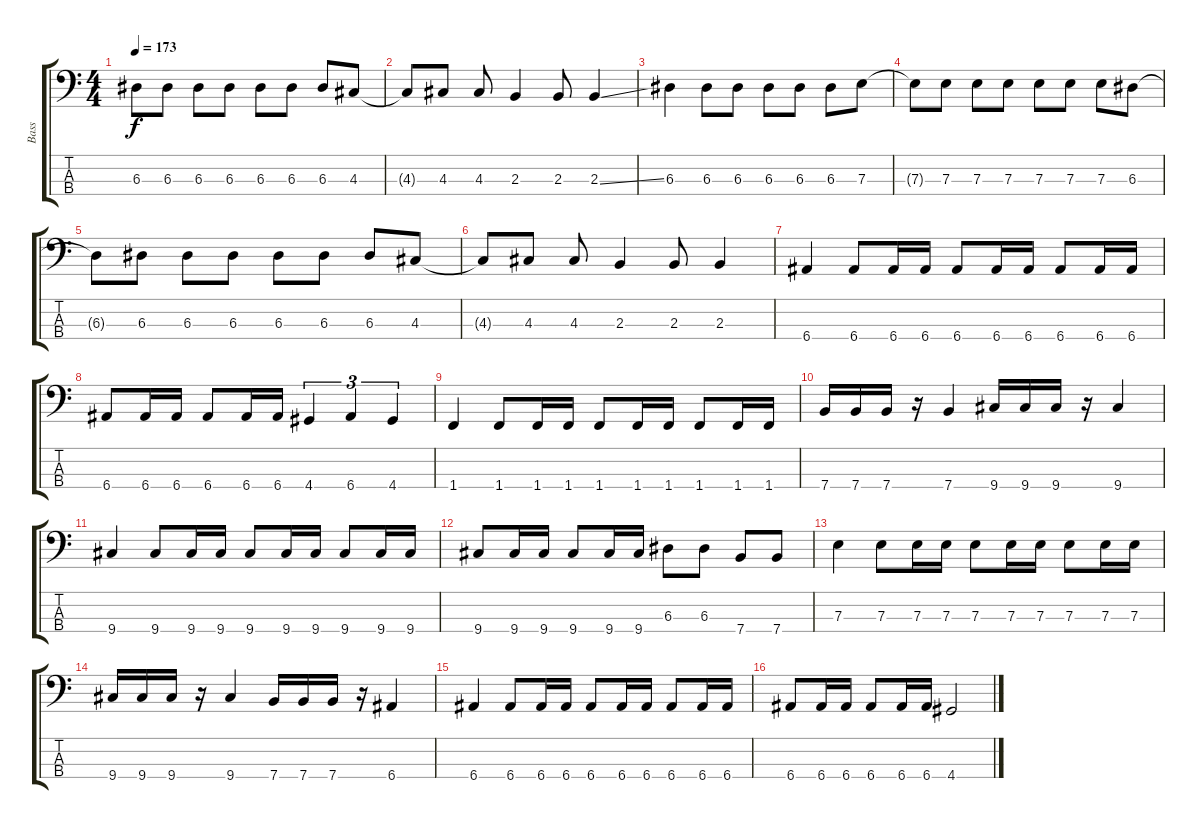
\track ("Bass" "Bass") {instrument electricbassfinger}
\staff {score tabs}
\tuning (G2 D2 A1 E1) {hide}
\ts (4 4)
\tempo 173
\clef f4
\ks c
6.3{t}.8{dy f} 6.3.8 6.3.8 6.3.8 6.3.8 6.3.8 6.3.8 4.3.8 |
4.3{t}.8 4.3.8 4.3.8 2.3.4 2.3.8 2.3{ss}.4 |
6.3.4 6.3.8 6.3.8 6.3.8 6.3.8 6.3.8 7.3.8 |
7.3{t}.8 7.3.8 7.3.8 7.3.8 7.3.8 7.3.8 7.3.8 6.3.8 |
6.3{t}.8 6.3.8 6.3.8 6.3.8 6.3.8 6.3.8 6.3.8 4.3.8 |
4.3{t}.8 4.3.8 4.3.8 2.3.4 2.3.8 2.3.4 |
6.4.4 6.4.8 6.4.16 6.4.16 6.4.8 6.4.16 6.4.16 6.4.8 6.4.16 6.4.16 |
6.4.8 6.4.16 6.4.16 6.4.8 6.4.16 6.4.16 4.4.4{tu (3 2)} 6.4.4{tu (3 2)} 4.4.4{tu (3 2)} |
1.4.4 1.4.8 1.4.16 1.4.16 1.4.8 1.4.16 1.4.16 1.4.8 1.4.16 1.4.16 |
7.4.16 7.4.16 7.4.16 r.16 7.4.4 9.4.16 9.4.16 9.4.16 r.16 9.4.4 |
9.4.4 9.4.8 9.4.16 9.4.16 9.4.8 9.4.16 9.4.16 9.4.8 9.4.16 9.4.16 |
9.4.8 9.4.16 9.4.16 9.4.8 9.4.16 9.4.16 6.3.8 6.3.8 7.4.8 7.4.8 |
7.3.4 7.3.8 7.3.16 7.3.16 7.3.8 7.3.16 7.3.16 7.3.8 7.3.16 7.3.16 |
9.4.16 9.4.16 9.4.16 r.16 9.4.4 7.4.16 7.4.16 7.4.16 r.16 6.4.4 |
6.4.4 6.4.8 6.4.16 6.4.16 6.4.8 6.4.16 6.4.16 6.4.8 6.4.16 6.4.16 |
6.4.8 6.4.16 6.4.16 6.4.8 6.4.16 6.4.16 4.4.2
